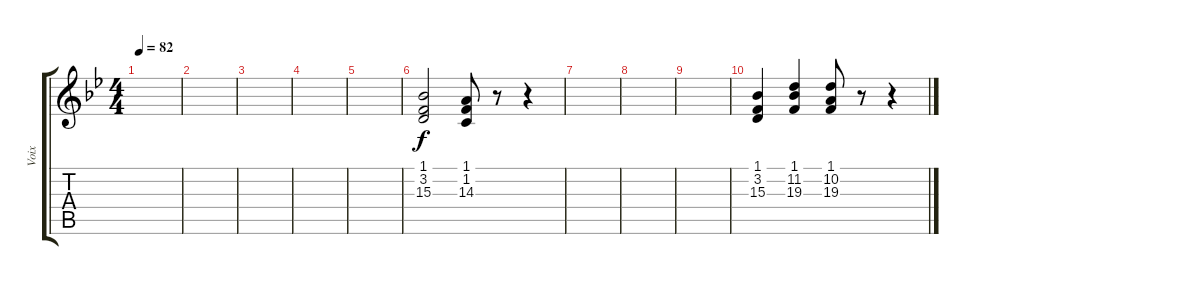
\track ("Voix" "Voix") {instrument choiraahs}
\staff {score tabs}
\tuning (E4 B3 G3 D3 A2 E2) {hide}
\ts (4 4)
\tempo 82
\clef g2
\ks bb
|
|
|
|
|
(1.1 3.2 15.3).2 (1.1 1.2 14.3).8 r.8 r.4 |
|
|
|
(1.1 3.2 15.3).4 (1.1 11.2 19.3).4 (1.1 10.2 19.3).8 r.8 r.4
